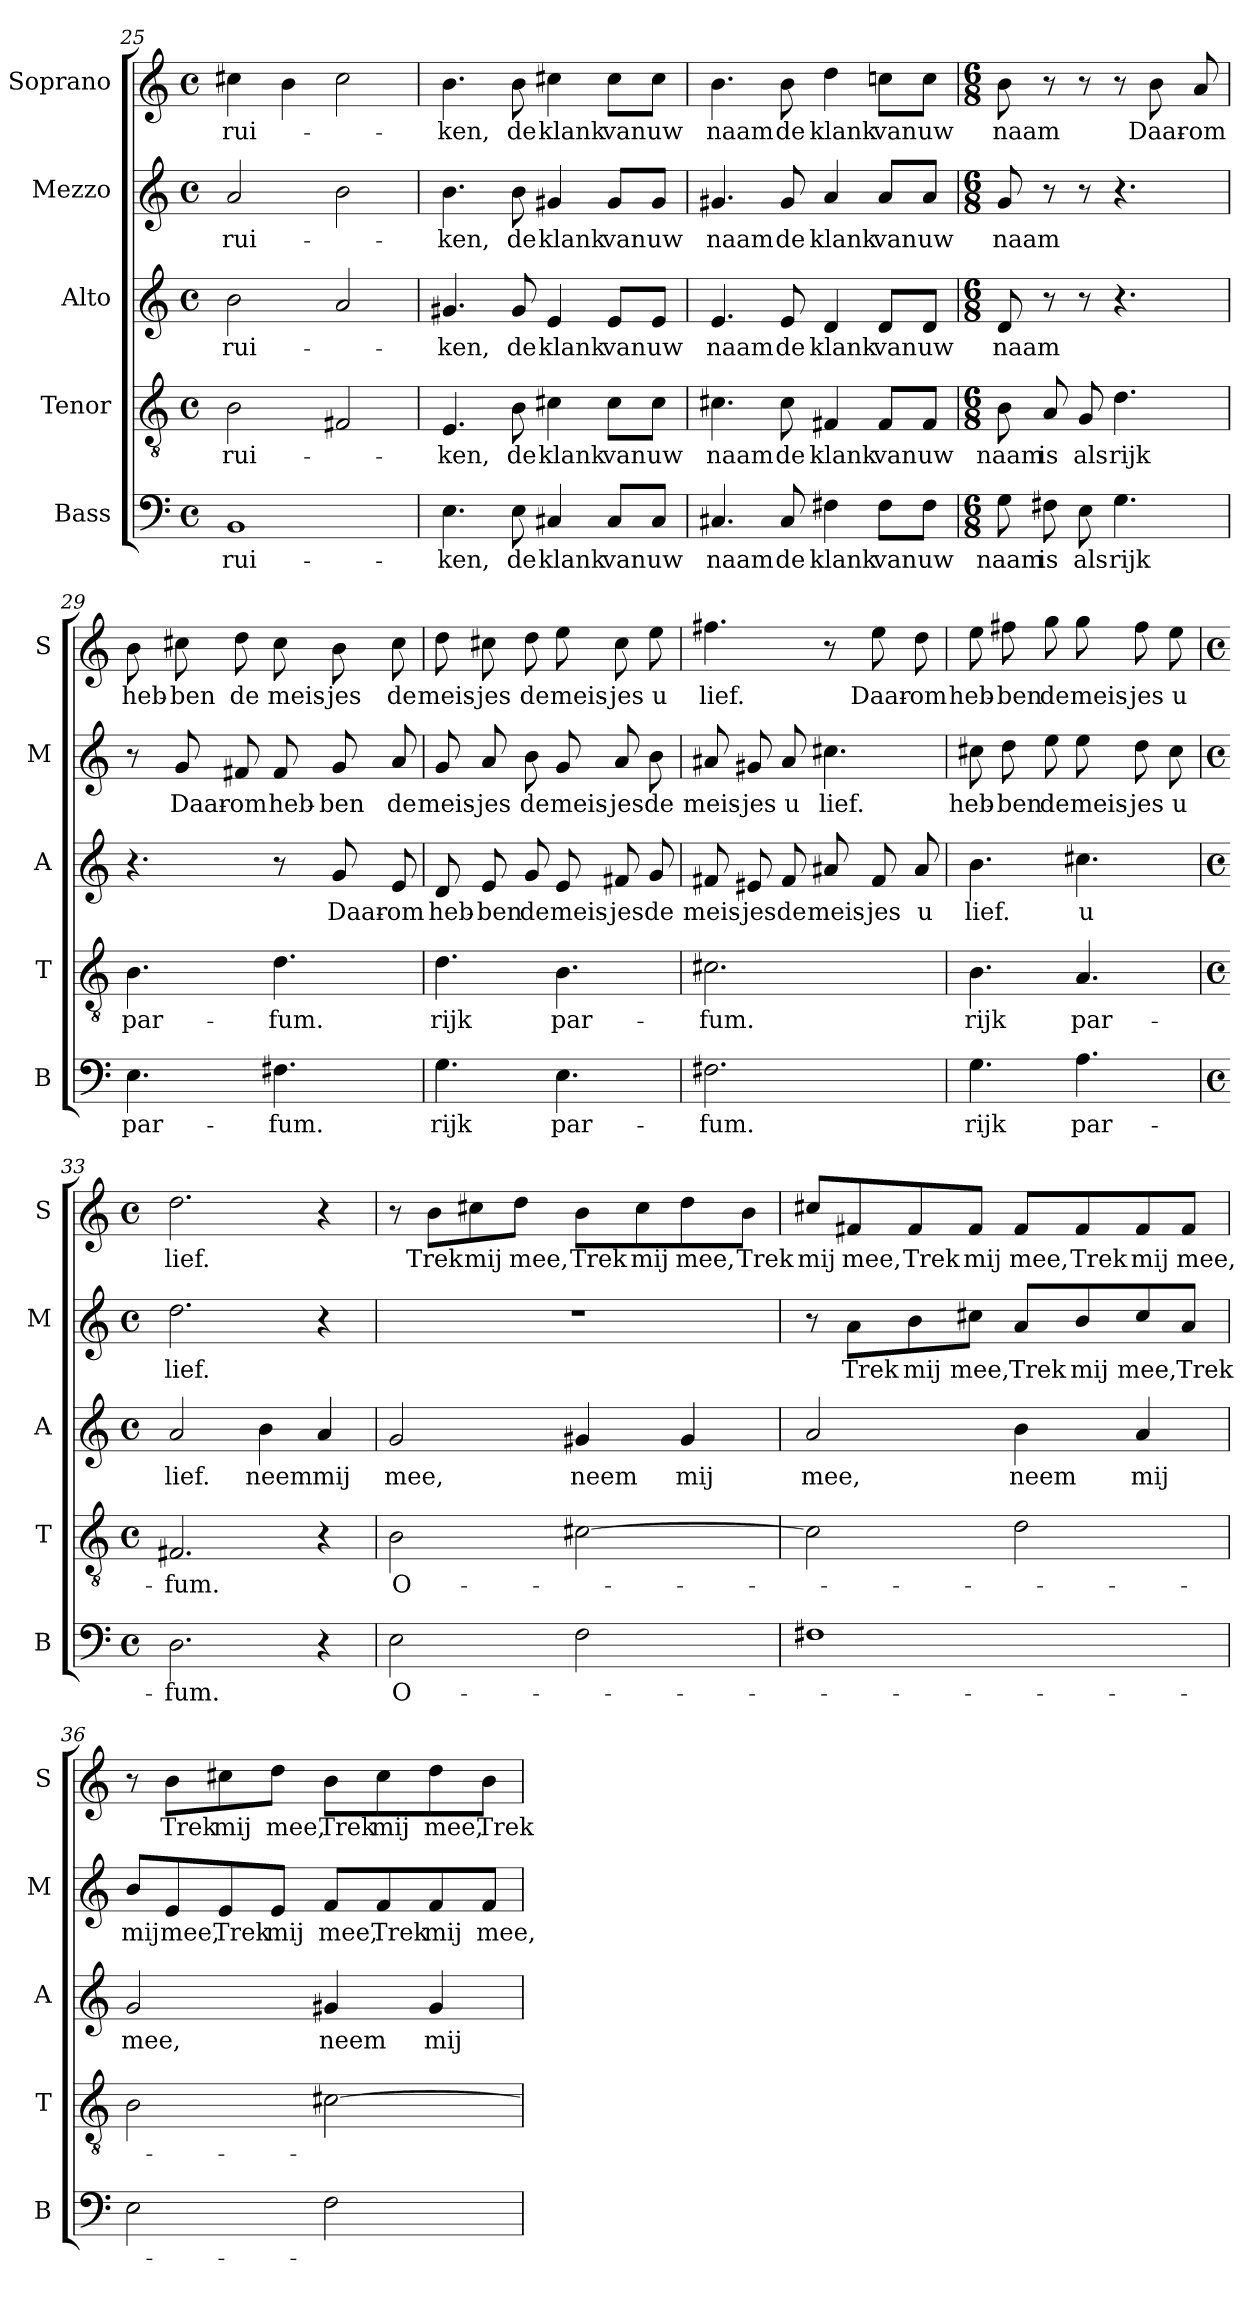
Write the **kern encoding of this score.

**kern	**text	**kern	**text	**kern	**text	**kern	**text	**kern	**text
*part5	*part5	*part4	*part4	*part3	*part3	*part2	*part2	*part1	*part1
*staff5	*staff5	*staff4	*staff4	*staff3	*staff3	*staff2	*staff2	*staff1	*staff1
*I"Bass	*	*I"Tenor	*	*I"Alto	*	*I"Mezzo	*	*I"Soprano	*
*I'B	*	*I'T	*	*I'A	*	*I'M	*	*I'S	*
*clefF4	*	*clefGv2	*	*clefG2	*	*clefG2	*	*clefG2	*
*k[]	*	*k[]	*	*k[]	*	*k[]	*	*k[]	*
*C:	*	*C:	*	*C:	*	*C:	*	*C:	*
*M4/4	*	*M4/4	*	*M4/4	*	*M4/4	*	*M4/4	*
*met(c)	*	*met(c)	*	*met(c)	*	*met(c)	*	*met(c)	*
=25	=25	=25	=25	=25	=25	=25	=25	=25	=25
1BB!	rui-	2B!\	rui-	2b!\	rui-	2a!/	rui-	4cc#X!\	rui-
.	.	.	.	.	.	.	.	4b!\	.
.	.	2F#X!/	.	2a!/	.	2b!\	.	2cc#!\	.
=26	=26	=26	=26	=26	=26	=26	=26	=26	=26
4.E!\	-ken,	4.E!/	-ken,	4.g#X!/	-ken,	4.b!\	-ken,	4.b!\	-ken,
8E!\	de	8B!\	de	8g#!/	de	8b!\	de	8b!\	de
4C#X!/	klank	4c#X!\	klank	4e!/	klank	4g#X!/	klank	4cc#X!\	klank
8C#!/L	van	8c#!\L	van	8e!/L	van	8g#!/L	van	8cc#!\L	van
8C#!/J	uw	8c#!\J	uw	8e!/J	uw	8g#!/J	uw	8cc#!\J	uw
=27	=27	=27	=27	=27	=27	=27	=27	=27	=27
4.C#X!/	naam	4.c#X!\	naam	4.e!/	naam	4.g#X!/	naam	4.b!\	naam
8C#!/	de	8c#!\	de	8e!/	de	8g#!/	de	8b!\	de
4F#X!\	klank	4F#X!/	klank	4d!/	klank	4a!/	klank	4dd!\	klank
8F#!\L	van	8F#!/L	van	8d!/L	van	8a!/L	van	8ccn!\L	van
8F#!\J	uw	8F#!/J	uw	8d!/J	uw	8a!/J	uw	8cc!\J	uw
!!LO:LB:g=z
=28	=28	=28	=28	=28	=28	=28	=28	=28	=28
*M6/8	*	*M6/8	*	*M6/8	*	*M6/8	*	*M6/8	*
8G!\	naam	8B!\	naam	8d!/	naam	8g!/	naam	8b!\	naam
8F#X!\	is	8A!/	is	8r	.	8r	.	8r	.
8E!\	als	8G!/	als	8r	.	8r	.	8r	.
4.G!\	rijk	4.d!\	rijk	4.r	.	4.r	.	8r	.
.	.	.	.	.	.	.	.	8b!\	Daar-
.	.	.	.	.	.	.	.	8a!/	-om
=29	=29	=29	=29	=29	=29	=29	=29	=29	=29
4.E!\	par-	4.B!\	par-	4.r	.	8r	.	8b!\	heb-
.	.	.	.	.	.	8g!/	Daar-	8cc#X!\	-ben
.	.	.	.	.	.	8f#X!/	-om	8dd!\	de
4.F#X!\	-fum.	4.d!\	-fum.	8r	.	8f#!/	heb-	8cc#!\	meis-
.	.	.	.	8g!/	Daar-	8g!/	-ben	8b!\	-jes
.	.	.	.	8e!/	-om	8a!/	de	8cc#!\	de
=30	=30	=30	=30	=30	=30	=30	=30	=30	=30
4.G!\	rijk	4.d!\	rijk	8d!/	heb-	8g!/	meis-	8dd!\	meis-
.	.	.	.	8e!/	-ben	8a!/	-jes	8cc#X!\	-jes
.	.	.	.	8g!/	de	8b!\	de	8dd!\	de
4.E!\	par-	4.B!\	par-	8e!/	meis-	8g!/	meis-	8ee!\	meis-
.	.	.	.	8f#X!/	-jes	8a!/	-jes	8cc#!\	-jes
.	.	.	.	8g!/	de	8b!\	de	8ee!\	u
!!LO:LB:g=z
=31	=31	=31	=31	=31	=31	=31	=31	=31	=31
2.F#X!\	-fum.	2.c#X!\	-fum.	8f#X!/	meis-	8a#X!/	meis-	4.ff#X!\	lief.
.	.	.	.	8e#X!/	-jes	8g#X!/	-jes	.	.
.	.	.	.	8f#!/	de	8a#!/	u	.	.
.	.	.	.	8a#X!/	meis-	4.cc#X!\	lief.	8r	.
.	.	.	.	8f#!/	-jes	.	.	8ee!\	Daar-
.	.	.	.	8a#!/	u	.	.	8dd!\	-om
=32	=32	=32	=32	=32	=32	=32	=32	=32	=32
4.G!\	rijk	4.B!\	rijk	4.b!\	lief.	8cc#X!\	heb-	8ee!\	heb-
.	.	.	.	.	.	8dd!\	-ben	8ff#X!\	-ben
.	.	.	.	.	.	8ee!\	de	8gg!\	de
4.A!\	par-	4.A!/	par-	4.cc#X!\	u	8ee!\	meis-	8gg!\	meis-
.	.	.	.	.	.	8dd!\	-jes	8ff#!\	-jes
.	.	.	.	.	.	8cc#!\	u	8ee!\	u
=33	=33	=33	=33	=33	=33	=33	=33	=33	=33
*M4/4	*	*M4/4	*	*M4/4	*	*M4/4	*	*M4/4	*
*met(c)	*	*met(c)	*	*met(c)	*	*met(c)	*	*met(c)	*
2.D!\	-fum.	2.F#X!/	-fum.	2a!/	lief.	2.dd!\	lief.	2.dd!\	lief.
.	.	.	.	4b!\	neem	.	.	.	.
4r	.	4r	.	4a!/	mij	4r	.	4r	.
!!LO:PB:g=z
=34	=34	=34	=34	=34	=34	=34	=34	=34	=34
2E!\	O-	2B!\	O-	2g!/	mee,	1r	.	8r	.
.	.	.	.	.	.	.	.	8b!\L	Trek
.	.	.	.	.	.	.	.	8cc#X!\	mij
.	.	.	.	.	.	.	.	8dd!\J	mee,
2F!\	.	[2c#X!\	.	4g#X!/	neem	.	.	8b!\L	Trek
.	.	.	.	.	.	.	.	8cc#!\	mij
.	.	.	.	4g#!/	mij	.	.	8dd!\	mee,
.	.	.	.	.	.	.	.	8b!\J	Trek
=35	=35	=35	=35	=35	=35	=35	=35	=35	=35
1F#X!	.	2c#!\]	.	2a!/	mee,	8r	.	8cc#X!/L	mij
.	.	.	.	.	.	8a!\L	Trek	8f#X!/	mee,
.	.	.	.	.	.	8b!\	mij	8f#!/	Trek
.	.	.	.	.	.	8cc#X!\J	mee,	8f#!/J	mij
.	.	2d!\	.	4b!\	neem	8a!/L	Trek	8f#!/L	mee,
.	.	.	.	.	.	8b!/	mij	8f#!/	Trek
.	.	.	.	4a!/	mij	8cc#!/	mee,	8f#!/	mij
.	.	.	.	.	.	8a!/J	Trek	8f#!/J	mee,
!!LO:LB:g=z
=36	=36	=36	=36	=36	=36	=36	=36	=36	=36
2E!\	.	2B!\	.	2g!/	mee,	8b!/L	mij	8r	.
.	.	.	.	.	.	8e!/	mee,	8b!\L	Trek
.	.	.	.	.	.	8e!/	Trek	8cc#X!\	mij
.	.	.	.	.	.	8e!/J	mij	8dd!\J	mee,
2F!\	.	[2c#X!\	.	4g#X!/	neem	8f!/L	mee,	8b!\L	Trek
.	.	.	.	.	.	8f!/	Trek	8cc#!\	mij
.	.	.	.	4g#!/	mij	8f!/	mij	8dd!\	mee,
.	.	.	.	.	.	8f!/J	mee,	8b!\J	Trek
=	=	=	=	=	=	=	=	=	=
*-	*-	*-	*-	*-	*-	*-	*-	*-	*-
